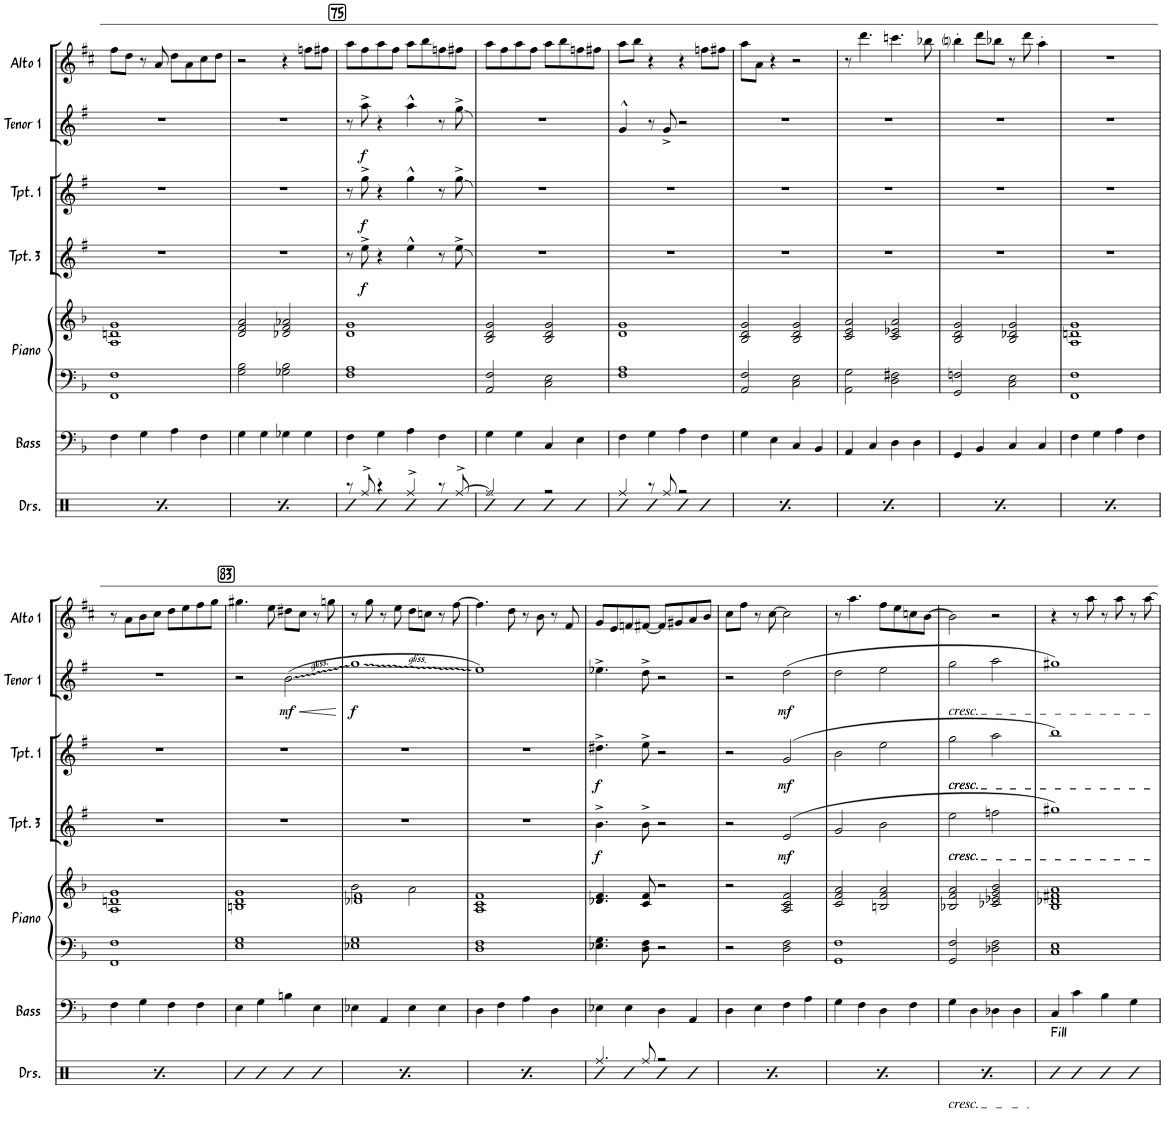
**kern	**kern	**kern	**kern	**kern	**dynam	**kern	**dynam	**kern	**dynam	**kern
*part7	*part6	*part5	*part5	*part4	*part4	*part3	*part3	*part2	*part2	*part1
*staff8	*staff7	*staff6	*staff5	*staff4	*staff4	*staff3	*staff3	*staff2	*staff2	*staff1
*I"Drumset	*I"Bass	*I"Piano	*	*I"Trumpet 3	*	*I"Trumpet 1	*	*I"Tenor Sax 1	*	*I"Alto Sax 1
*I'Drs.	*I'Bass	*I'Piano	*	*I'Tpt. 3	*	*I'Tpt. 1	*	*I'Tenor 1	*	*I'Alto 1
!!LO:PB:g=z
*clefX	*clefF4	*clefF4	*clefG2	*clefG2	*	*clefG2	*	*clefG2	*	*clefG2
*	*Trd7c12	*	*	*Trd1c2	*	*Trd1c2	*	*Trd8c14	*	*Trd5c9
*k[]	*k[b-]	*k[b-]	*k[b-]	*k[f#]	*	*k[f#]	*	*k[f#]	*	*k[f#c#]
*M4/4	*M4/4	*M4/4	*M4/4	*M4/4	*	*M4/4	*	*M4/4	*	*M4/4
=73	=73	=73	=73	=73	=73	=73	=73	=73	=73	=73
*^	*	*	*	*	*	*	*	*	*	*
4Rff^/	4R	4F\	1FF 1F	1A 1dn 1g	1r	.	1r	.	1r	.	8ff#\L
.	.	.	.	.	.	.	.	.	.	.	8dd\J
8r	4R	4G\	.	.	.	.	.	.	.	.	8r
8Rff^/	.	.	.	.	.	.	.	.	.	.	8a/
2r	4R	4A\	.	.	.	.	.	.	.	.	8dd\L
.	.	.	.	.	.	.	.	.	.	.	8a\
.	4R	4F\	.	.	.	.	.	.	.	.	8cc#\
.	.	.	.	.	.	.	.	.	.	.	8dd\J
=74	=74	=74	=74	=74	=74	=74	=74	=74	=74	=74	=74
4Rff^/	4R	4G\	2G\ 2B-\	2d/ 2f/ 2a/	1r	.	1r	.	1r	.	2r
8r	4R	4G\	.	.	.	.	.	.	.	.	.
8Rff^/	.	.	.	.	.	.	.	.	.	.	.
2r	4R	4G-X\	2G-X\ 2B-\	2d-X/ 2f/ 2a-X/	.	.	.	.	.	.	4r
.	4R	4G-\	.	.	.	.	.	.	.	.	8ffn\L
.	.	.	.	.	.	.	.	.	.	.	8ff#X\J
!!LO:REH:place=s1:a:cj:fs=14:t=75
=75	=75	=75	=75	=75	=75	=75	=75	=75	=75	=75	=75
8r	4R	4F\	1F 1A	1d 1g	8r	.	8r	.	8r	.	8aa\L
!	!	!	!	!	!	!LO:DY:b	!	!LO:DY:b	!	!LO:DY:b	!
8Rff^/	.	.	.	.	8ee^\	f	8gg^\	f	8aa^\	f	8ff#\
4r	4R	4G\	.	.	4r	.	4r	.	4r	.	8aa\
.	.	.	.	.	.	.	.	.	.	.	8ff#\J
4Rff^/	4R	4A\	.	.	4ee^^\	.	4gg^^\	.	4aa^^\	.	8aa\L
.	.	.	.	.	.	.	.	.	.	.	8bb\
8r	4R	4F\	.	.	8r	.	8r	.	8r	.	8ffn\
[8Rff^/	.	.	.	.	8ee^\	.	8gg^\	.	8gg^\	.	8ff#X\J
=76	=76	=76	=76	=76	=76	=76	=76	=76	=76	=76	=76
2Rff/]	4R	4G\	2AA/ 2F/	2B-/ 2d/ 2g/	1r	.	1r	.	1r	.	8aa\L
.	.	.	.	.	.	.	.	.	.	.	8ff#\
.	4R	4G\	.	.	.	.	.	.	.	.	8aa\
.	.	.	.	.	.	.	.	.	.	.	8ff#\J
2r	4R	4C/	2C\ 2E\	2B-/ 2d/ 2g/	.	.	.	.	.	.	8aa\L
.	.	.	.	.	.	.	.	.	.	.	8bb\
.	4R	4E\	.	.	.	.	.	.	.	.	8ffn\
.	.	.	.	.	.	.	.	.	.	.	8ff#X\J
=77	=77	=77	=77	=77	=77	=77	=77	=77	=77	=77	=77
4Rff/	4R	4F\	1F 1A	1d 1g	1r	.	1r	.	4g^^/	.	8aa\L
.	.	.	.	.	.	.	.	.	.	.	8bb\J
8r	4R	4G\	.	.	.	.	.	.	8r	.	4r
8Rff/	.	.	.	.	.	.	.	.	8g^/	.	.
2r	4R	4A\	.	.	.	.	.	.	2r	.	4r
.	4R	4F\	.	.	.	.	.	.	.	.	8ffn\L
.	.	.	.	.	.	.	.	.	.	.	8ff#X\J
=78	=78	=78	=78	=78	=78	=78	=78	=78	=78	=78	=78
4Rff/	4R	4G\	2AA/ 2F/	2B-/ 2d/ 2g/	1r	.	1r	.	1r	.	8aa\L
.	.	.	.	.	.	.	.	.	.	.	8a\J
8r	4R	4E\	.	.	.	.	.	.	.	.	4r
8Rff/	.	.	.	.	.	.	.	.	.	.	.
2r	4R	4C/	2C\ 2E\	2B-/ 2d/ 2g/	.	.	.	.	.	.	2r
.	4R	4BB-/	.	.	.	.	.	.	.	.	.
=79	=79	=79	=79	=79	=79	=79	=79	=79	=79	=79	=79
4Rff/	4R	4AA/	2AA\ 2G\	2c/ 2e/ 2a/	1r	.	1r	.	1r	.	8r
.	.	.	.	.	.	.	.	.	.	.	4.ddd\
8r	4R	4C/	.	.	.	.	.	.	.	.	.
8Rff/	.	.	.	.	.	.	.	.	.	.	.
2r	4R	4D\	2D\ 2F#X\	2c/ 2e-X/ 2a/	.	.	.	.	.	.	4.cccn\
.	4R	4D\	.	.	.	.	.	.	.	.	.
.	.	.	.	.	.	.	.	.	.	.	8bb-X\
=80	=80	=80	=80	=80	=80	=80	=80	=80	=80	=80	=80
4Rff/	4R	4GG/	2GG/ 2Fn/	2B-/ 2d/ 2g/	1r	.	1r	.	1r	.	4bbni'\
8r	4R	4BB-/	.	.	.	.	.	.	.	.	8ddd\L
8Rff/	.	.	.	.	.	.	.	.	.	.	8bb-X\J
2r	4R	4C/	2C\ 2E\	2B-/ 2d-X/ 2g/	.	.	.	.	.	.	8r
.	.	.	.	.	.	.	.	.	.	.	8ddd\
.	4R	4C/	.	.	.	.	.	.	.	.	4aa'\
=81	=81	=81	=81	=81	=81	=81	=81	=81	=81	=81	=81
4Rff/	4R	4F\	1FF 1F	1A 1dn 1g	1r	.	1r	.	1r	.	1r
8r	4R	4G\	.	.	.	.	.	.	.	.	.
8Rff/	.	.	.	.	.	.	.	.	.	.	.
2r	4R	4A\	.	.	.	.	.	.	.	.	.
.	4R	4F\	.	.	.	.	.	.	.	.	.
!!LO:LB:g=z
=82	=82	=82	=82	=82	=82	=82	=82	=82	=82	=82	=82
4Rff/	4R	4F\	1FF 1F	1A 1dn 1g	1r	.	1r	.	1r	.	8r
.	.	.	.	.	.	.	.	.	.	.	8a\L
8r	4R	4G\	.	.	.	.	.	.	.	.	8b\
8Rff/	.	.	.	.	.	.	.	.	.	.	8cc#\J
2r	4R	4F\	.	.	.	.	.	.	.	.	8dd\L
.	.	.	.	.	.	.	.	.	.	.	8ee\
.	4R	4F\	.	.	.	.	.	.	.	.	8ff#\
.	.	.	.	.	.	.	.	.	.	.	8gg\J
*v	*v	*	*	*	*	*	*	*	*	*	*
!!LO:REH:place=s1:a:cj:fs=14:t=83
=83	=83	=83	=83	=83	=83	=83	=83	=83	=83	=83
4R	4E\	1E 1G	1Bn 1d 1g	1r	.	1r	.	2r	.	4.gg#X\
4R	4G\	.	.	.	.	.	.	.	.	.
.	.	.	.	.	.	.	.	.	.	8ee\
!	!	!	!	!	!	!	!	!	!LO:HP:b	!
!	!	!	!	!	!	!	!	!	!LO:DY:n=1:b	!
4R	4Bn\	.	.	.	.	.	.	(2b\	< mf	8dd#X\L
.	.	.	.	.	.	.	.	.	.	8cc#\J
4R	4E\	.	.	.	.	.	.	.	.	8r
.	.	.	.	.	.	.	.	.	.	8ggn\
.	.	.	.	.	.	.	.	.	[	.
=84	=84	=84	=84	=84	=84	=84	=84	=84	=84	=84
*	*	*	*^	*	*	*	*	*	*	*
!	!	!	!	!	!	!	!	!	!	!LO:DY:b	!
4R	4E-X\	1E-X 1G	1d-X 1f	2b-\	1r	.	1r	.	1gg	f	8r
.	.	.	.	.	.	.	.	.	.	.	8gg\
4R	4AA/	.	.	.	.	.	.	.	.	.	8r
.	.	.	.	.	.	.	.	.	.	.	8ee\
4R	4E-\	.	.	2a\	.	.	.	.	.	.	8dd\L
.	.	.	.	.	.	.	.	.	.	.	8ccn\J
4R	4E-\	.	.	.	.	.	.	.	.	.	8r
.	.	.	.	.	.	.	.	.	.	.	[8ff#\
*	*	*	*v	*v	*	*	*	*	*	*	*
=85	=85	=85	=85	=85	=85	=85	=85	=85	=85	=85
4R	4D\	1D 1F	1A 1c 1f	1r	.	1r	.	1ee)	.	4.ff#\]
4R	4F\	.	.	.	.	.	.	.	.	.
.	.	.	.	.	.	.	.	.	.	8dd\
4R	4A\	.	.	.	.	.	.	.	.	8r
.	.	.	.	.	.	.	.	.	.	8b\
4R	4D\	.	.	.	.	.	.	.	.	8r
.	.	.	.	.	.	.	.	.	.	8f#/
=86	=86	=86	=86	=86	=86	=86	=86	=86	=86	=86
*^	*	*	*	*	*	*	*	*	*	*
!	!	!	!	!	!	!LO:DY:b	!	!LO:DY:b	!	!	!
4.Rff/	4R	4E-X\	4.E-X\ 4.G\	4.d-X/ 4.f/	4.b^\	f	4.dd#X^\	f	4.ee-X^\	.	8g/L
.	.	.	.	.	.	.	.	.	.	.	8e/
.	4R	4E-\	.	.	.	.	.	.	.	.	8fn/
8Rff/	.	.	8D\ 8F\	8c/ 8f/	8b^\	.	8ee^\	.	8dd^\	.	[8f#X/J
2r	4R	4D\	2r	2r	2r	.	2r	.	2r	.	8f#/L]
.	.	.	.	.	.	.	.	.	.	.	8g#X/
.	4R	4AA/	.	.	.	.	.	.	.	.	8a/
.	.	.	.	.	.	.	.	.	.	.	8b/J
=87	=87	=87	=87	=87	=87	=87	=87	=87	=87	=87	=87
4.Rff/	4R	4D\	2r	2r	2r	.	2r	.	2r	.	8cc#\L
.	.	.	.	.	.	.	.	.	.	.	8ff#\J
.	4R	4E\	.	.	.	.	.	.	.	.	8r
8Rff/	.	.	.	.	.	.	.	.	.	.	[8cc#\
!	!	!	!	!	!	!LO:DY:b	!	!LO:DY:b	!	!LO:DY:b	!
2r	4R	4F\	2D\ 2F\	2A/ 2c/ 2f/	(2e/	mf	(2g/	mf	(2dd\	mf	2cc#\]
.	4R	4A\	.	.	.	.	.	.	.	.	.
=88	=88	=88	=88	=88	=88	=88	=88	=88	=88	=88	=88
4.Rff/	4R	4G\	1GG 1F	2c/ 2f/ 2a/	2g/	.	2b\	.	2dd\	.	8r
.	.	.	.	.	.	.	.	.	.	.	4.aa\
.	4R	4F\	.	.	.	.	.	.	.	.	.
8Rff/	.	.	.	.	.	.	.	.	.	.	.
2r	4R	4D\	.	2Bn/ 2f/ 2a/	2b\	.	2ee\	.	2ee\	.	8ff#\L
.	.	.	.	.	.	.	.	.	.	.	8ee\
.	4R	4F\	.	.	.	.	.	.	.	.	8ccn\
.	.	.	.	.	.	.	.	.	.	.	[8b\J
=89	=89	=89	=89	=89	=89	=89	=89	=89	=89	=89	=89
!	!	!	!	!	!	!	!	!	!LO:TX:b:i:t=cresc.	!	!
!	!	!	!	!	!	!	!LO:TX:b:i:t=cresc.	!	!	!	!
!	!	!	!	!	!	!	!LO:TX:b:i:t=cresc.	!	!	!	!
!	!	!	!	!	!LO:TX:b:i:t=cresc.	!	!	!	!	!	!
!	!	!	!	!	!LO:TX:b:i:t=cresc.	!	!	!	!	!	!
4.Rff/	4R	4G\	2GG/ 2F/	2B-X/ 2f/ 2a/	2ee\	.	2gg\	.	2gg\	.	2b\]
.	4R	4D\	.	.	.	.	.	.	.	.	.
8Rff/	.	.	.	.	.	.	.	.	.	.	.
2r	4R	4D-X\	2D-X\ 2F\	2c-X/ 2e-X/ 2g/ 2b-/	2ffn\	.	2aa\	.	2aa\	.	2r
.	4R	4D-\	.	.	.	.	.	.	.	.	.
=90	=90	=90	=90	=90	=90	=90	=90	=90	=90	=90	=90
!LO:TX:a:t=Fill	!	!	!	!	!	!	!	!	!	!	!
*v	*v	*	*	*	*	*	*	*	*	*	*
4R	4C/	1C 1E	1B- 1d-X 1f#X 1a	1gg#X)	.	1bb)	.	1gg#X)	.	4r
4R	4c\	.	.	.	.	.	.	.	.	8r
.	.	.	.	.	.	.	.	.	.	8aa\
4R	4B-\	.	.	.	.	.	.	.	.	8r
.	.	.	.	.	.	.	.	.	.	8aa\
4R	4G\	.	.	.	.	.	.	.	.	8r
.	.	.	.	.	.	.	.	.	.	[8aa\
=	=	=	=	=	=	=	=	=	=	=
*-	*-	*-	*-	*-	*-	*-	*-	*-	*-	*-
